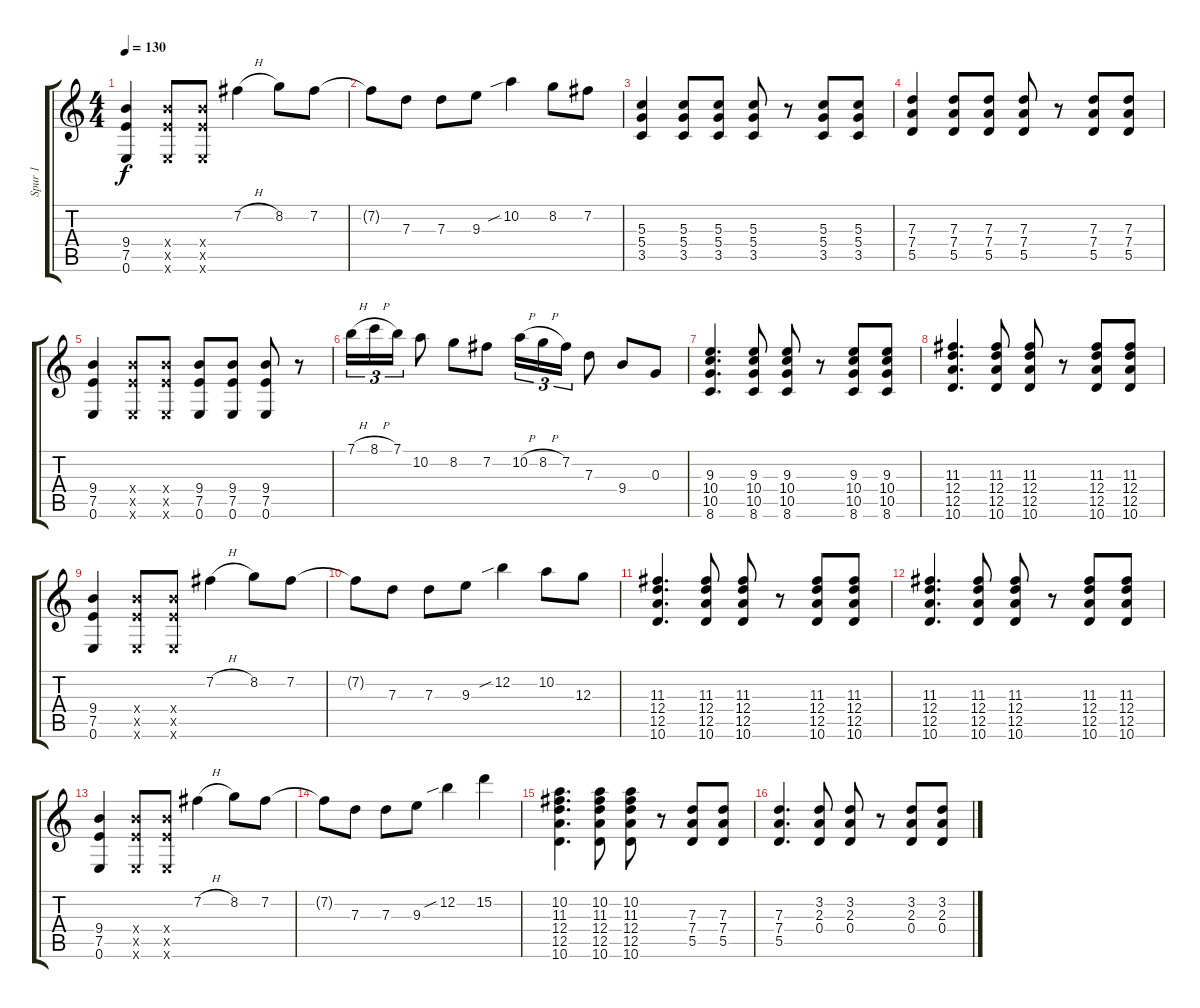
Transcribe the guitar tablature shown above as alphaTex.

\track ("Spur 1" "Spur 1") {instrument overdrivenguitar}
\staff {score tabs}
\tuning (E4 B3 G3 D3 A2 E2) {hide}
\ts (4 4)
\tempo 130
\clef g2
\ks c
(9.4 7.5 0.6).4{dy f} (9.4{x} 7.5{x} 0.6{x}).8 (9.4{x} 7.5{x} 0.6{x}).8 7.2{h}.4 8.2.8 7.2.8 |
7.2{t}.8 7.3.8 7.3.8 9.3.8 10.2{sib}.4 8.2.8 7.2.8 |
(5.3 5.4 3.5).4 (5.3 5.4 3.5).8 (5.3 5.4 3.5).8 (5.3 5.4 3.5).8 r.8 (5.3 5.4 3.5).8 (5.3 5.4 3.5).8 |
(7.3 7.4 5.5).4 (7.3 7.4 5.5).8 (7.3 7.4 5.5).8 (7.3 7.4 5.5).8 r.8 (7.3 7.4 5.5).8 (7.3 7.4 5.5).8 |
(9.4 7.5 0.6).4 (9.4{x} 7.5{x} 0.6{x}).8 (9.4{x} 7.5{x} 0.6{x}).8 (9.4 7.5 0.6).8 (9.4 7.5 0.6).8 (9.4 7.5 0.6).8 r.8 |
7.1{h}.16{tu (3 2)} 8.1{h}.16{tu (3 2)} 7.1.16{tu (3 2)} 10.2.8 8.2.8 7.2.8 10.2{h}.16{tu (3 2)} 8.2{h}.16{tu (3 2)} 7.2.16{tu (3 2)} 7.3.8 9.4.8 0.3.8 |
(9.3 10.4 10.5 8.6).4{d} (9.3 10.4 10.5 8.6).8 (9.3 10.4 10.5 8.6).8 r.8 (9.3 10.4 10.5 8.6).8 (9.3 10.4 10.5 8.6).8 |
(11.3 12.4 12.5 10.6).4{d} (11.3 12.4 12.5 10.6).8 (11.3 12.4 12.5 10.6).8 r.8 (11.3 12.4 12.5 10.6).8 (11.3 12.4 12.5 10.6).8 |
(9.4 7.5 0.6).4 (9.4{x} 7.5{x} 0.6{x}).8 (9.4{x} 7.5{x} 0.6{x}).8 7.2{h}.4 8.2.8 7.2.8 |
7.2{t}.8 7.3.8 7.3.8 9.3.8 12.2{sib}.4 10.2.8 12.3.8 |
(11.3 12.4 12.5 10.6).4{d} (11.3 12.4 12.5 10.6).8 (11.3 12.4 12.5 10.6).8 r.8 (11.3 12.4 12.5 10.6).8 (11.3 12.4 12.5 10.6).8 |
(11.3 12.4 12.5 10.6).4{d} (11.3 12.4 12.5 10.6).8 (11.3 12.4 12.5 10.6).8 r.8 (11.3 12.4 12.5 10.6).8 (11.3 12.4 12.5 10.6).8 |
(9.4 7.5 0.6).4 (9.4{x} 7.5{x} 0.6{x}).8 (9.4{x} 7.5{x} 0.6{x}).8 7.2{h}.4 8.2.8 7.2.8 |
7.2{t}.8 7.3.8 7.3.8 9.3.8 12.2{sib}.4 15.2.4 |
(10.2 11.3 12.4 12.5 10.6).4{d} (10.2 11.3 12.4 12.5 10.6).8 (10.2 11.3 12.4 12.5 10.6).8 r.8 (7.3 7.4 5.5).8 (7.3 7.4 5.5).8 |
(7.3 7.4 5.5).4{d} (3.2 2.3 0.4).8 (3.2 2.3 0.4).8 r.8 (3.2 2.3 0.4).8 (3.2 2.3 0.4).8
